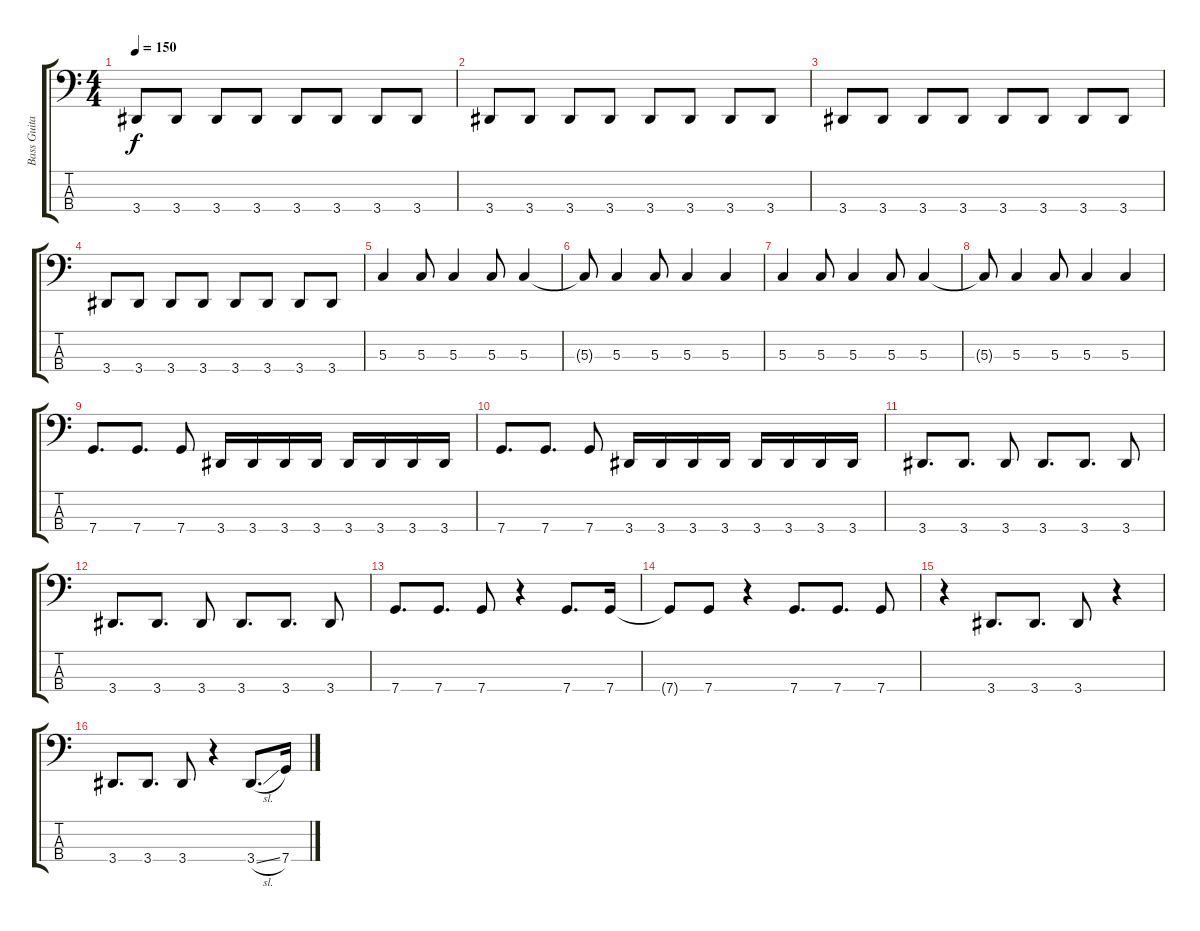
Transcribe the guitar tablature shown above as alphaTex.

\track ("Bass Guitar" "Bass Guita") {instrument electricbasspick}
\staff {score tabs}
\tuning (F2 C2 G1 C1) {hide}
\ts (4 4)
\tempo 150
\clef f4
\ks c
3.4.8{dy f} 3.4.8 3.4.8 3.4.8 3.4.8 3.4.8 3.4.8 3.4.8 |
3.4.8 3.4.8 3.4.8 3.4.8 3.4.8 3.4.8 3.4.8 3.4.8 |
3.4.8 3.4.8 3.4.8 3.4.8 3.4.8 3.4.8 3.4.8 3.4.8 |
3.4.8 3.4.8 3.4.8 3.4.8 3.4.8 3.4.8 3.4.8 3.4.8 |
5.3.4 5.3.8 5.3.4 5.3.8 5.3.4 |
5.3{t}.8 5.3.4 5.3.8 5.3.4 5.3.4 |
5.3.4 5.3.8 5.3.4 5.3.8 5.3.4 |
5.3{t}.8 5.3.4 5.3.8 5.3.4 5.3.4 |
7.4.8{d} 7.4.8{d} 7.4.8 3.4.16 3.4.16 3.4.16 3.4.16 3.4.16 3.4.16 3.4.16 3.4.16 |
7.4.8{d} 7.4.8{d} 7.4.8 3.4.16 3.4.16 3.4.16 3.4.16 3.4.16 3.4.16 3.4.16 3.4.16 |
3.4.8{d} 3.4.8{d} 3.4.8 3.4.8{d} 3.4.8{d} 3.4.8 |
3.4.8{d} 3.4.8{d} 3.4.8 3.4.8{d} 3.4.8{d} 3.4.8 |
7.4.8{d} 7.4.8{d} 7.4.8 r.4 7.4.8{d} 7.4.16 |
7.4{t}.8 7.4.8 r.4 7.4.8{d} 7.4.8{d} 7.4.8 |
r.4 3.4.8{d} 3.4.8{d} 3.4.8 r.4 |
3.4.8{d} 3.4.8{d} 3.4.8 r.4 3.4{sl}.8{d} 7.4.16
